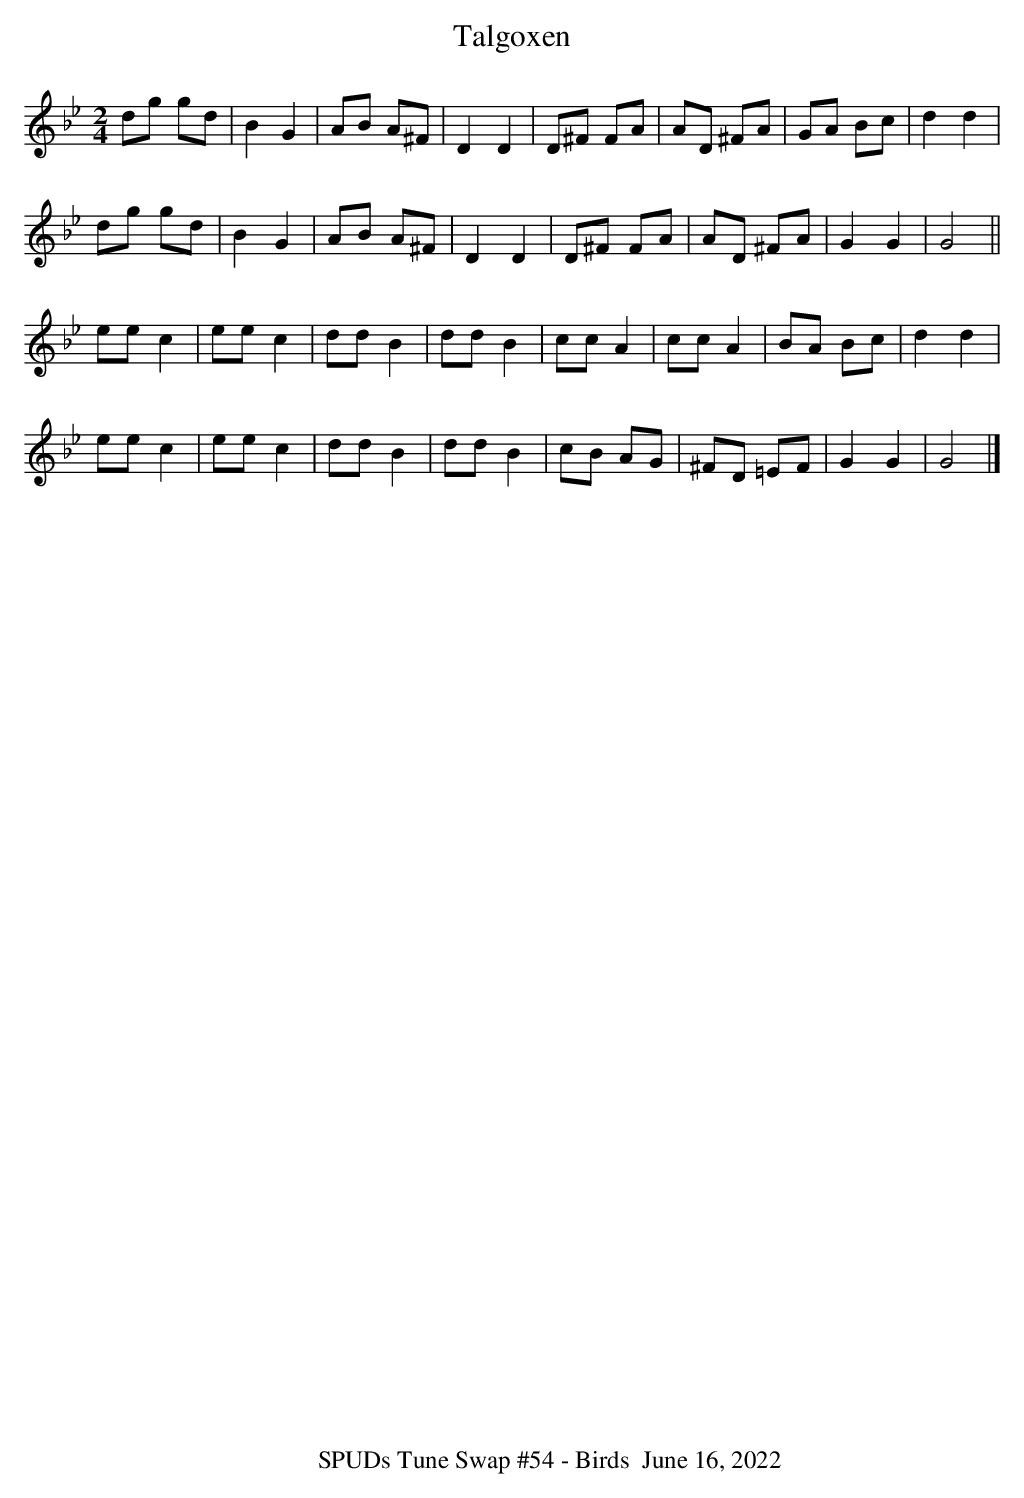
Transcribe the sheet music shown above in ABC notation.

X:1
T:Talgoxen
M:2/4
L:1/8
K:Gm
dg gd|B2G2|AB A^F|D2D2|D^F FA|AD ^FA|GA Bc|d2d2|
dg gd|B2G2|AB A^F|D2D2|D^F FA|AD ^FA|G2G2|G4||
eec2|eec2|ddB2|ddB2|ccA2|ccA2|BA Bc|d2d2|
eec2|eec2|ddB2|ddB2|cB AG|^FD =EF|G2G2|G4|]
